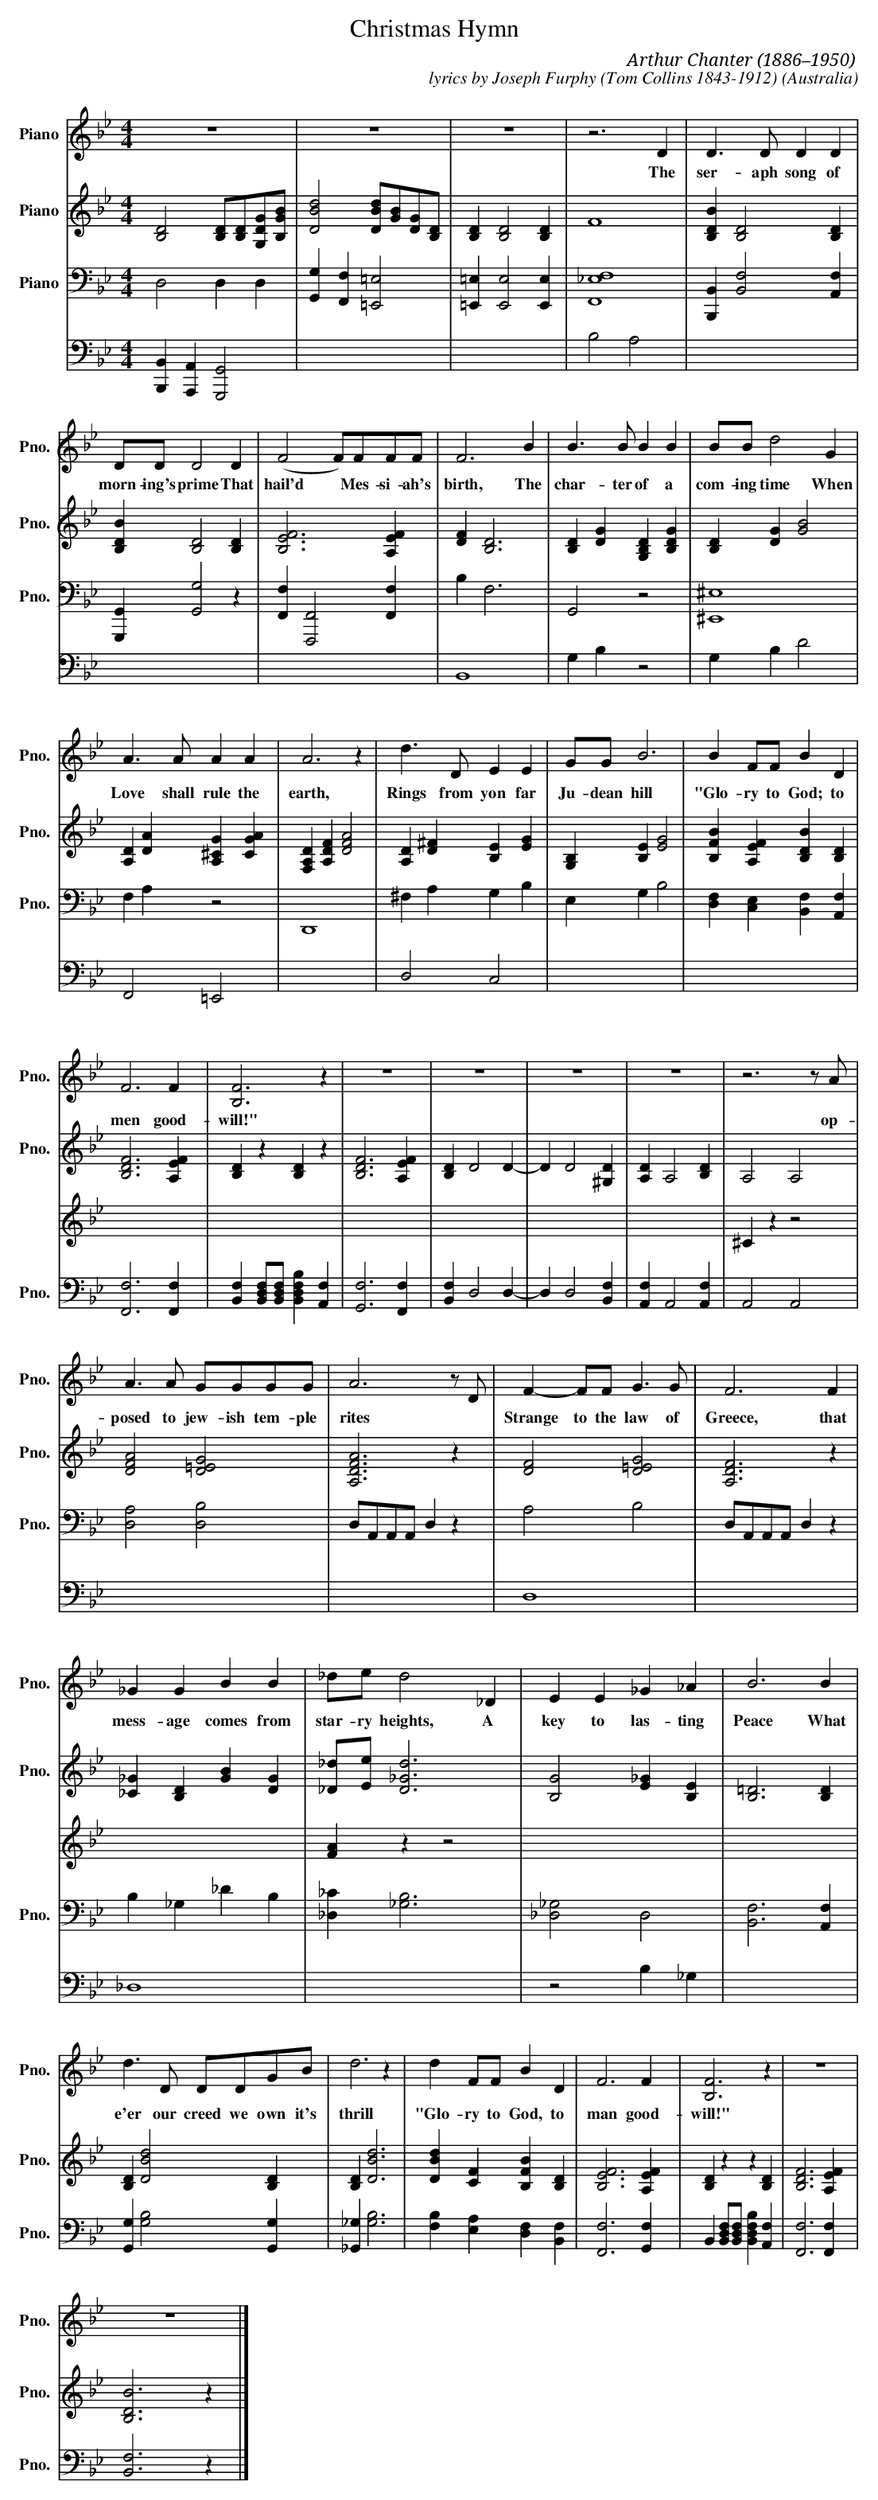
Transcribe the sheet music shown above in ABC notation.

X:1
T:Christmas Hymn
C:Arthur Chanter (1886–1950)
C:lyrics by Joseph Furphy (Tom Collins 1843-1912)
O:Australia
L:1/4
M:4/4
K:Bb
V:1 treble nm="Piano" snm="Pno."
V:2 treble nm="Piano" snm="Pno."
V:3 treble
V:4 bass nm="Piano" snm="Pno."
V:5 bass
V:1
z4 | z4 | z4 | z3 D | D3/2 D/ D D |$ D/D/ D2 D | (F2 F/)F/F/F/ | F3 B | B3/2 B/ B B | B/B/ d2 G |$
w: |||The|ser- aph song of|morn- ing's prime That|hail'd * Mes- si- ah's|birth, The|char- ter of a|com- ing time When|
A3/2 A/ A A | A3 z | d3/2 D/ E E | G/G/ B3 | B F/F/ B D |$ F3 F | [B,F]3 z | z4 | z4 | z4 | z4 |
w: Love shall rule the|earth,|Rings from yon far|Ju- dean hill|"Glo- ry to God; to|men good-|will!"|||||
z3 z/ A/ |$ A3/2 A/ G/G/G/G/ | A3 z/ D/ | F- F/F/ G3/2 G/ | F3 F |$ _G G B B | _d/e/ d2 _D |
w: op-|posed to jew- ish tem- ple|rites *|Strange to the law of|Greece, that|mess- age comes from|star- ry heights, A|
E E _G _A | B3 B |$ d3/2 D/ D/D/G/B/ | d3 z | d F/F/ B D | F3 F | [B,F]3 z | z4 |$ z4 |]
w: key to las- ting|Peace What|e'er our creed we own it's|thrill|"Glo- ry to God, to|man good-|will!"|||
V:2
[B,D]2 [B,D]/[B,D]/[G,DG]/[B,GB]/ | [DBd]2 [DBd]/[GB]/[DG]/[B,D]/ | [B,D] [B,D]2 [B,D] | F4 |
[B,DB] [B,D]2 [B,D] |$ [B,DB] [B,D]2 [B,D] | [B,EF]3 [A,EF] | [DF] [B,D]3 |
[B,D] [DG] [G,B,D] [B,DG] | [B,D] [DG] [GB]2 |$ [A,D] [DA] [A,^CG] [CGA] | [F,A,D] [A,DF] [DFA]2 |
[A,D] [D^F] [B,E] [EG] | [G,B,] [B,E] [EG]2 | [B,FB] [A,EF] [B,DB] [B,D] |$ [B,DF]3 [A,EF] |
[B,D] z [B,D] z | [B,DF]3 [A,EF] | [B,D] D2 D- | D D2 [^G,D] | [A,D] A,2 [B,D] | A,2 A,2 |$
[DFA]2 [D=EG]2 | [A,DFA]3 z | [DF]2 [D=EG]2 | [A,DF]3 z |$ [_C_G] [B,D] [GB] [DG] |
[_D_d]/[Ee]/ [D_Gd]3 | [B,G]2 [E_G] [B,E] | [B,=D]3 [B,D] |$ [B,D] [DBd]2 [B,D] | [B,D] [DBd]3 |
[DBd] [CF] [B,FB] [B,D] | [B,EF]3 [A,EF] | [B,D] z z [B,D] | [B,DF]3 [A,EF] |$ [B,DB]3 z |]
V:3
x4 | x4 | x4 | x4 | x4 |$ x4 | x4 | x4 | x4 | x4 |$ x4 | x4 | x4 | x4 | x4 |$ x4 | x4 | x4 | x4 |
x4 | x4 | ^C z z2 |$ x4 | x4 | x4 | x4 |$ x4 | [FA] z z2 | x4 | x4 |$ x4 | x4 | x4 | x4 | x4 |
x4 |$ x4 |]
V:4
D,2 D, D, | [G,,G,] [F,,F,] [=E,,=E,]2 | [=E,,=E,] [E,,E,]2 [E,,E,] | [F,,_E,F,]4 |
[B,,,B,,] [B,,F,]2 [A,,F,] |$ [G,,,G,,] [G,,G,]2 z | [F,,F,] [F,,,F,,]2 [F,,F,] | B, F,3 |
G,,2 z2 | [^E,,^E,]4 |$ F, A, z2 | D,,4 | ^F, A, G, B, | E, G, B,2 |
[D,F,] [C,E,] [B,,F,] [A,,F,] |$ [F,,F,]3 [F,,F,] |
[B,,F,] [B,,D,F,]/[B,,D,F,]/ [B,,D,F,B,] [A,,F,] | [G,,F,]3 [F,,F,] | [B,,F,] D,2 D,- |
D, D,2 [B,,F,] | [A,,F,] A,,2 [A,,F,] | A,,2 A,,2 |$ [D,A,]2 [D,B,]2 | D,/A,,/A,,/A,,/ D, z |
A,2 B,2 | D,/A,,/A,,/A,,/ D, z |$ B, _G, _D B, | [_D,_C] [_G,B,]3 | [_D,_G,]2 D,2 |
[B,,F,]3 [A,,F,] |$ [G,,G,] [G,B,]2 [G,,G,] | [_G,,_G,] [G,B,]3 | [F,B,] [E,A,] [D,F,] [B,,F,] |
[F,,F,]3 [G,,F,] | B,, [B,,D,F,]/[B,,D,F,]/ [B,,D,F,B,] [A,,F,] | [F,,F,]3 [F,,F,] |$
[B,,F,]3 z |]
V:5
[B,,,B,,] [A,,,A,,] [G,,,G,,]2 | x4 | x4 | B,2 A,2 | x4 |$ x4 | x4 | B,,4 | G, B, z2 | G, B, D2 |$
F,,2 =E,,2 | x4 | D,2 C,2 | x4 | x4 |$ x4 | x4 | x4 | x4 | x4 | x4 | x4 |$ x4 | x4 | D,4 | x4 |$
_D,4 | x4 | z2 B, _G, | x4 |$ x4 | x4 | x4 | x4 | x4 | x4 |$ x4 |]
